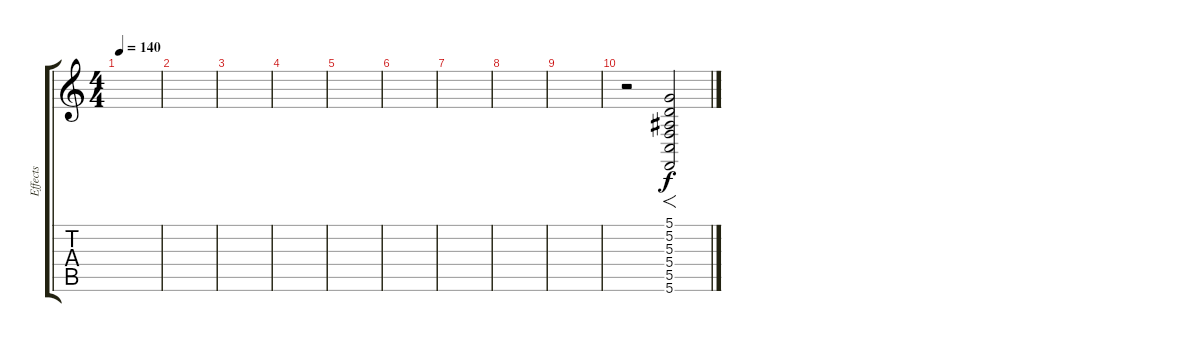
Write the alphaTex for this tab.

\track ("Effects" "Effects") {instrument reversecymbal}
\staff {score tabs}
\tuning (D4 A3 F3 C3 G2 C2) {hide}
\ts (4 4)
\tempo 140
\clef g2
\ks c
|
|
|
|
|
|
|
|
|
r.2 (5.1 5.2 5.3 5.4 5.5 5.6).2{f}
